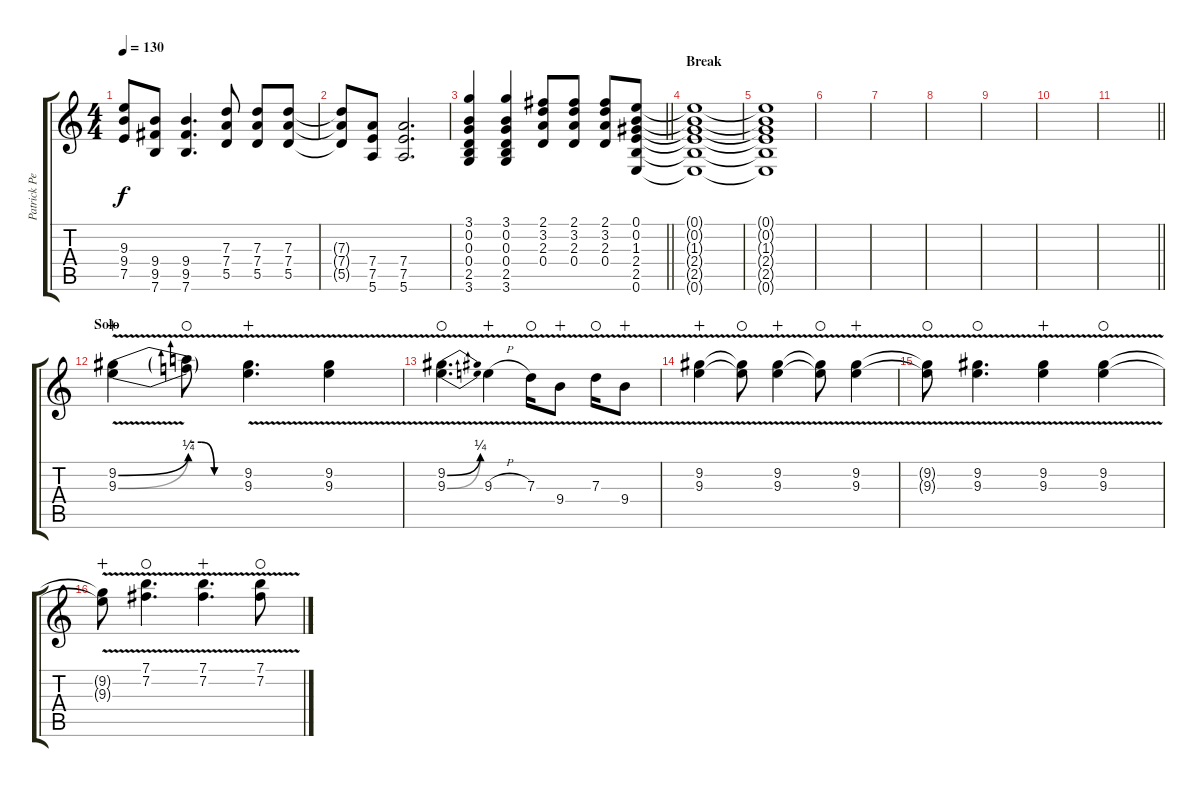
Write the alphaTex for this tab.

\track ("Patrick Pentland" "Patrick Pe") {instrument overdrivenguitar}
\staff {score tabs}
\tuning (E4 B3 G3 D3 A2 E2) {hide}
\ts (4 4)
\tempo 130
\clef g2
\ks c
(9.3{t} 9.4{t} 7.5{t}).8{dy f} (9.4 9.5 7.6).8 (9.4 9.5 7.6).4{d} (7.3 7.4 5.5).8 (7.3 7.4 5.5).8 (7.3 7.4 5.5).8 |
(7.3{t} 7.4{t} 5.5{t}).8 (7.4 7.5 5.6).8 (7.4 7.5 5.6).2{d} |
\barLineRight lightlight
(3.1 0.2 0.3 0.4 2.5 3.6).4 (3.1 0.2 0.3 0.4 2.5 3.6).4 (2.1 3.2 2.3 0.4).8 (2.1 3.2 2.3 0.4).8 (2.1 3.2 2.3 0.4).8 (0.1 0.2 1.3 2.4 2.5 0.6).8 |
\section ("" "Break")
(0.1{t} 0.2{t} 1.3{t} 2.4{t} 2.5{t} 0.6{t}).1 |
(0.1{t} 0.2{t} 1.3{t} 2.4{t} 2.5{t} 0.6{t}).1 |
|
|
|
|
|
\barLineRight lightlight
|
\section ("" "Solo")
(9.2{be (bend 0 0 60 1) v} 9.3{be (bend 0 0 60 1) v}).4{volume 16 wahc} (9.2{be (custom 0 3 15 3 30 0 60 0) t} 9.3{be (custom 0 3 15 3 30 0 60 0) t}).8{waho} (9.2{v} 9.3{v}).4{d wahc} (9.2{v} 9.3{v}).4 |
(9.2{be (bend 0 0 60 1) v} 9.3{be (bend 0 0 60 1) v}).4{d waho} 9.3{v h}.4{wahc} 7.3{v}.16{waho} 9.4{v}.8{wahc} 7.3{v}.16{waho} 9.4{v}.8{wahc} |
(9.2{v} 9.3{v}).4{wahc} (9.2{t} 9.3{t}).8{waho} (9.2{v} 9.3{v}).4{wahc} (9.2{t} 9.3{t}).8{waho} (9.2{v} 9.3{v}).4{wahc} |
(9.2{t} 9.3{t}).8{waho} (9.2{v} 9.3{v}).4{d waho} (9.2{v} 9.3{v}).4{wahc} (9.2{v} 9.3{v}).4{waho} |
(9.2{t} 9.3{t}).8{wahc} (7.1{v} 7.2{v}).4{d waho} (7.1{v} 7.2{v}).4{d wahc} (7.1{v} 7.2{v}).8{waho}
